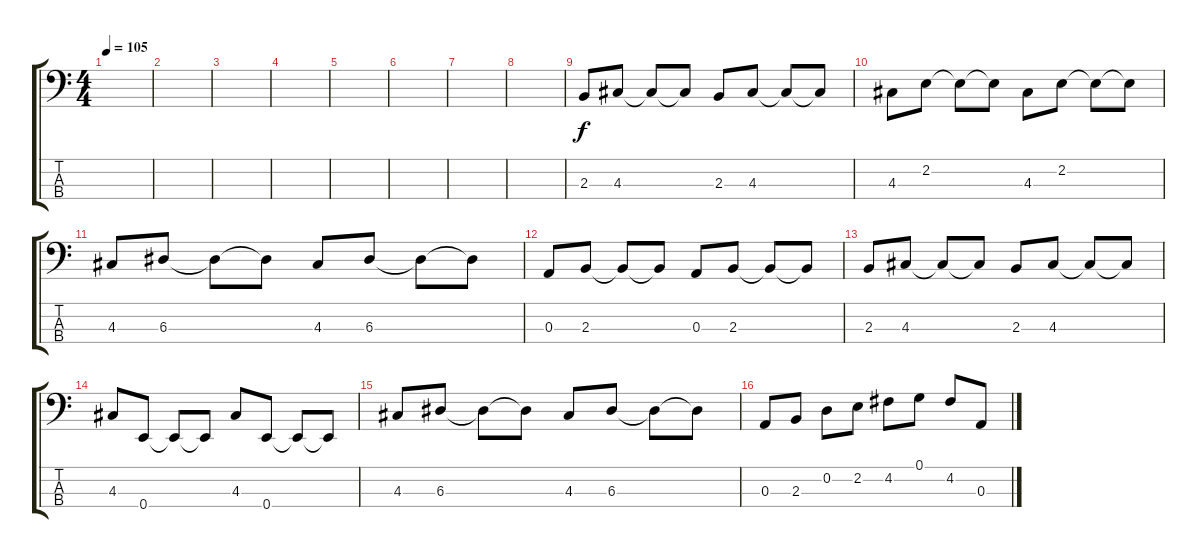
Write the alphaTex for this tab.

\track "" {instrument electricbassfinger}
\staff {score tabs}
\tuning (G2 D2 A1 E1) {hide}
\ts (4 4)
\tempo 105
\clef f4
\ks c
|
|
|
|
|
|
|
|
2.3.8 4.3.8 4.3{t}.8 4.3{t}.8 2.3.8 4.3.8 4.3{t}.8 4.3{t}.8 |
4.3.8 2.2.8 2.2{t}.8 2.2{t}.8 4.3.8 2.2.8 2.2{t}.8 2.2{t}.8 |
4.3.8 6.3.8 6.3{t}.8 6.3{t}.8 4.3.8 6.3.8 6.3{t}.8 6.3{t}.8 |
0.3.8 2.3.8 2.3{t}.8 2.3{t}.8 0.3.8 2.3.8 2.3{t}.8 2.3{t}.8 |
2.3.8 4.3.8 4.3{t}.8 4.3{t}.8 2.3.8 4.3.8 4.3{t}.8 4.3{t}.8 |
4.3.8 0.4.8 0.4{t}.8 0.4{t}.8 4.3.8 0.4.8 0.4{t}.8 0.4{t}.8 |
4.3.8 6.3.8 6.3{t}.8 6.3{t}.8 4.3.8 6.3.8 6.3{t}.8 6.3{t}.8 |
0.3.8 2.3.8 0.2.8 2.2.8 4.2.8 0.1.8 4.2.8 0.3.8
